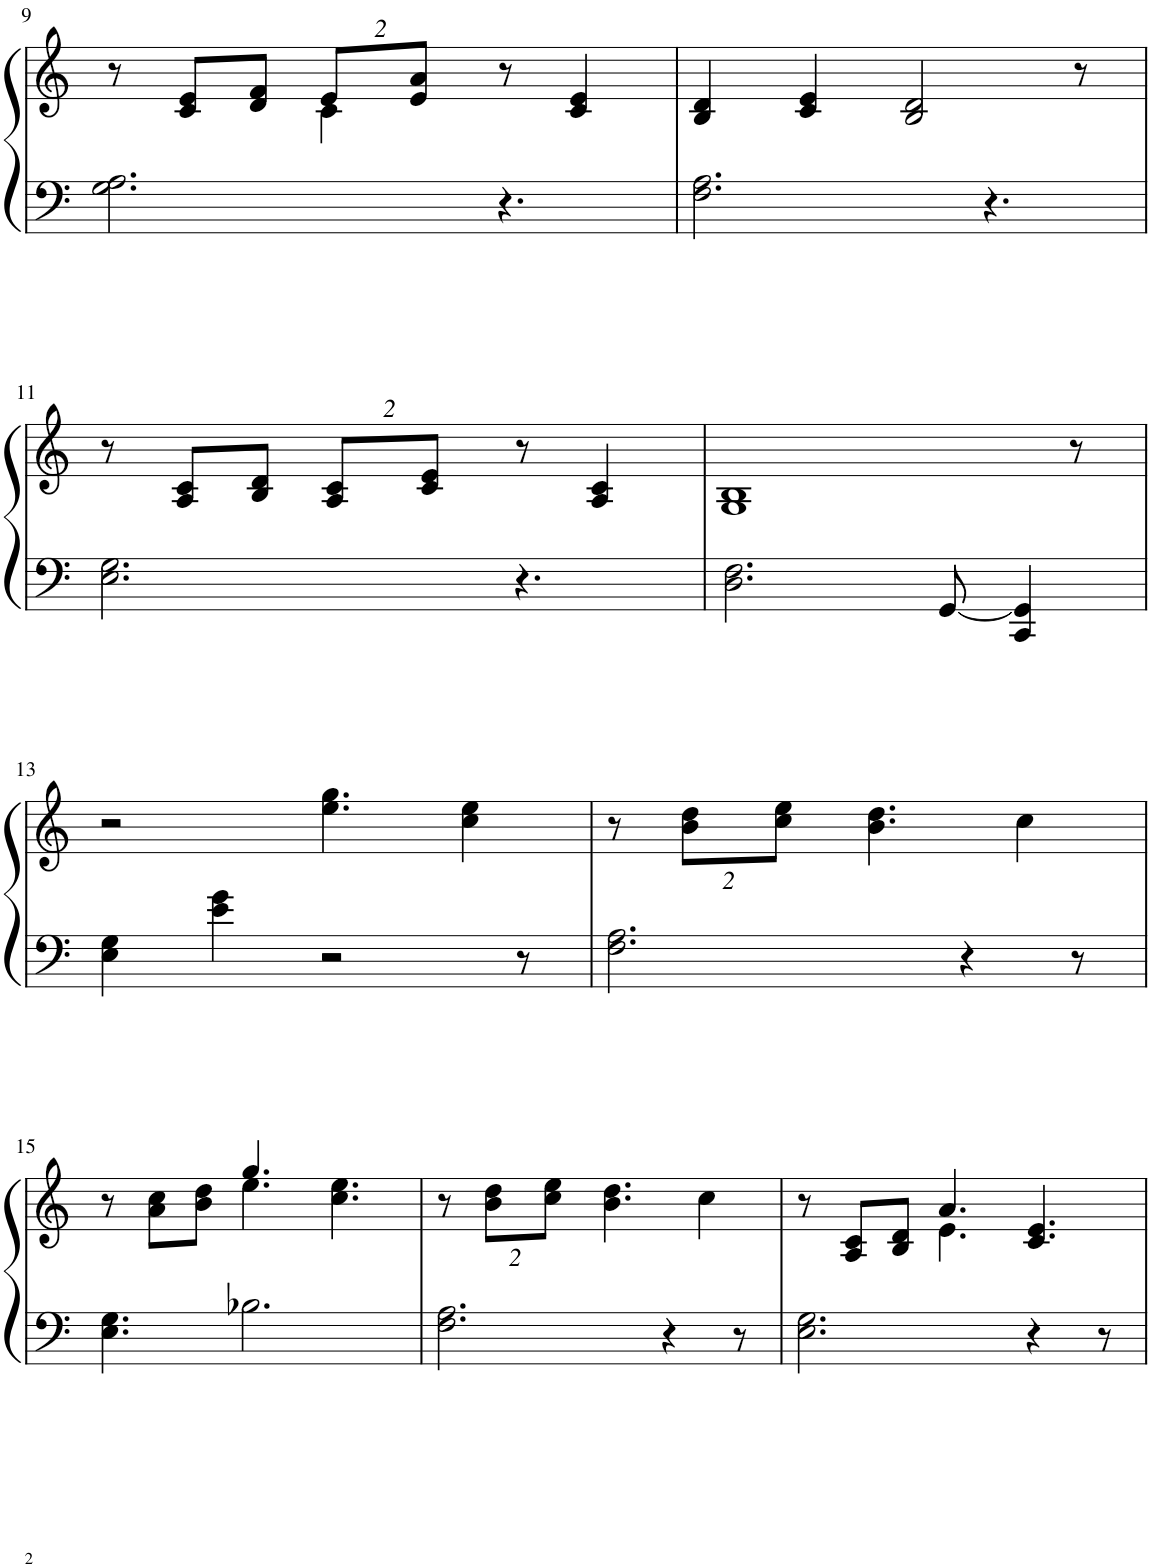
**kern	**kern
*part1	*part1
*staff2	*staff1
*I"Piano	*
*I'Pno.	*
!!LO:PB:g=z
*clefF4	*clefG2
*k[]	*k[]
*M9/8	*M9/8
=9	=9
*	*^
2.G\ 2.A\	8r	4.ryy
.	8c/ 8e/L	.
.	8d/ 8f/J	.
*	*Xbrackettup	*
.	16%3e/L	4c\
.	16%3e/ 16%3a/J	.
.	.	2ryy
4.r	8r	.
.	4c/ 4e/	.
*	*v	*v
=10	=10
2.F\ 2.A\	4B/ 4d/
.	4c/ 4e/
.	2B/ 2d/
4.r	.
.	8r
!!LO:LB:g=z
=11	=11
2.E\ 2.G\	8r
.	8A/ 8c/L
.	8B/ 8d/J
.	16%3A/ 16%3c/L
.	16%3c/ 16%3e/J
4.r	8r
.	4A/ 4c/
=12	=12
2.D\ 2.F\	1G 1B
[8GG/	.
4CC/ 4GG/]	.
.	8r
!!LO:LB:g=z
=13	=13
4E\ 4G\	2r
4e\ 4g\	.
2r	4.ee\ 4.gg\
.	4cc\ 4ee\
8r	.
=14	=14
2.F\ 2.A\	8r
.	16%3b\ 16%3dd\L
.	16%3cc\ 16%3ee\J
.	4.b\ 4.dd\
4r	.
.	4cc\
8r	.
!!LO:LB:g=z
=15	=15
*	*^
4.E\ 4.G\	8r	4.ryy
.	8a\ 8cc\L	.
.	8b\ 8dd\J	.
2.B-X\	4.gg/	4.ee\
.	4.cc\ 4.ee\	4.ryy
*	*v	*v
=16	=16
2.F\ 2.A\	8r
.	16%3b\ 16%3dd\L
.	16%3cc\ 16%3ee\J
.	4.b\ 4.dd\
4r	.
.	4cc\
8r	.
=17	=17
*	*^
2.E\ 2.G\	8r	4.ryy
.	8A/ 8c/L	.
.	8B/ 8d/J	.
.	4.a/	4.e\
4r	4.c/ 4.e/	4.ryy
8r	.	.
*	*v	*v
=	=
*-	*-
